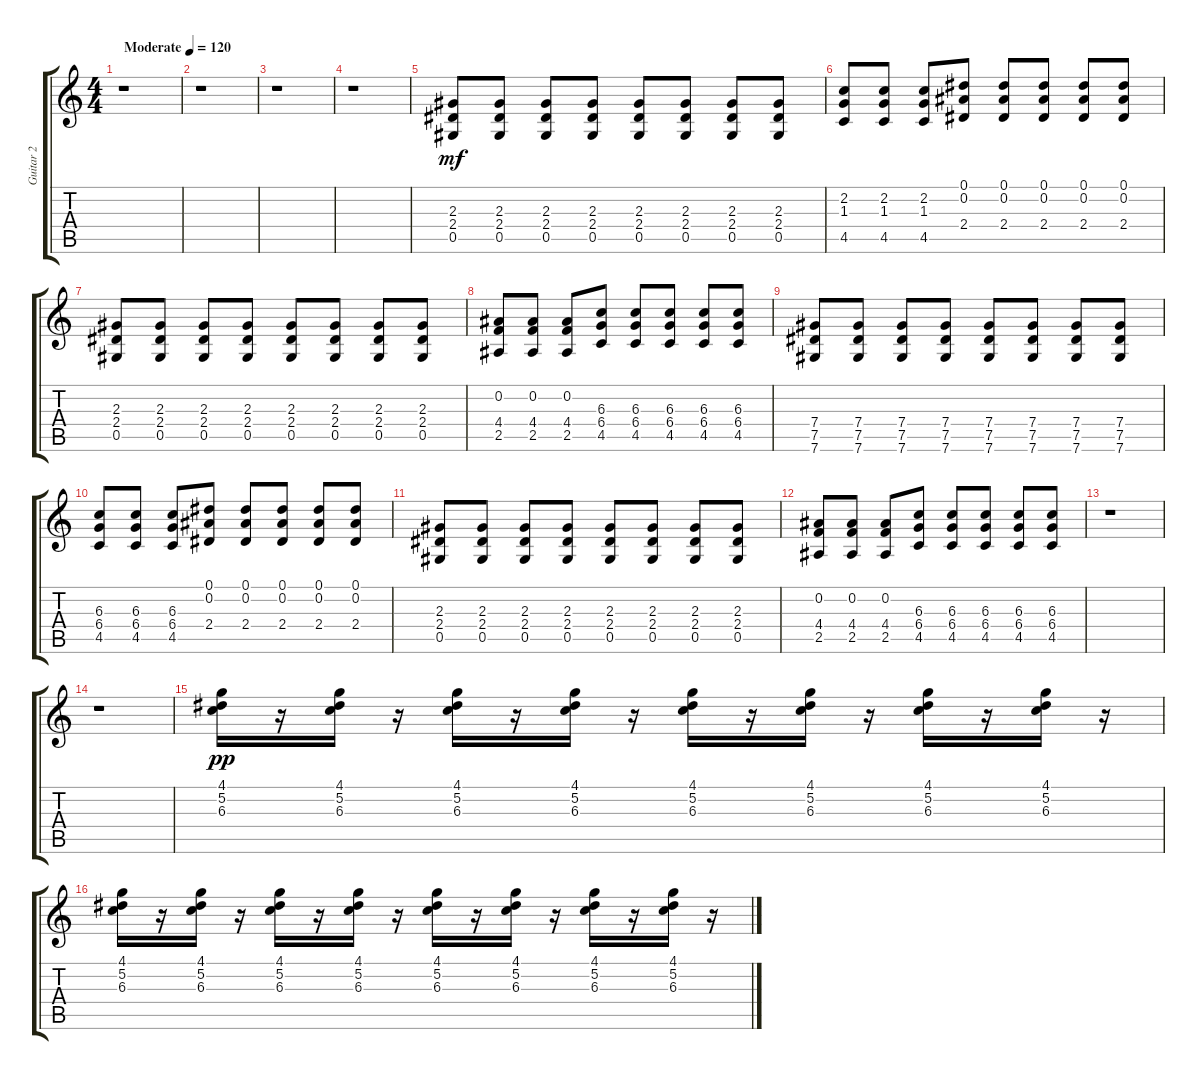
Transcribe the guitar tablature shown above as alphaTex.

\track ("Guitar 2" "Guitar 2") {instrument electricguitarjazz}
\staff {score tabs}
\tuning (Eb4 Bb3 Gb3 Db3 Ab2 Db2) {hide}
\ts (4 4)
\tempo (120 "Moderate")
\clef g2
\ks c
r.1{dy mf instrument electricguitarjazz} |
r.1 |
r.1 |
r.1 |
(2.3 2.4 0.5).8 (2.3 2.4 0.5).8 (2.3 2.4 0.5).8 (2.3 2.4 0.5).8 (2.3 2.4 0.5).8 (2.3 2.4 0.5).8 (2.3 2.4 0.5).8 (2.3 2.4 0.5).8 |
(2.2 1.3 4.5).8 (2.2 1.3 4.5).8 (2.2 1.3 4.5).8 (0.1 0.2 2.4).8 (0.1 0.2 2.4).8 (0.1 0.2 2.4).8 (0.1 0.2 2.4).8 (0.1 0.2 2.4).8 |
(2.3 2.4 0.5).8 (2.3 2.4 0.5).8 (2.3 2.4 0.5).8 (2.3 2.4 0.5).8 (2.3 2.4 0.5).8 (2.3 2.4 0.5).8 (2.3 2.4 0.5).8 (2.3 2.4 0.5).8 |
(0.2 4.4 2.5).8 (0.2 4.4 2.5).8 (0.2 4.4 2.5).8 (6.3 6.4 4.5).8 (6.3 6.4 4.5).8 (6.3 6.4 4.5).8 (6.3 6.4 4.5).8 (6.3 6.4 4.5).8 |
(7.4 7.5 7.6).8 (7.4 7.5 7.6).8 (7.4 7.5 7.6).8 (7.4 7.5 7.6).8 (7.4 7.5 7.6).8 (7.4 7.5 7.6).8 (7.4 7.5 7.6).8 (7.4 7.5 7.6).8 |
(6.3 6.4 4.5).8 (6.3 6.4 4.5).8 (6.3 6.4 4.5).8 (0.1 0.2 2.4).8 (0.1 0.2 2.4).8 (0.1 0.2 2.4).8 (0.1 0.2 2.4).8 (0.1 0.2 2.4).8 |
(2.3 2.4 0.5).8 (2.3 2.4 0.5).8 (2.3 2.4 0.5).8 (2.3 2.4 0.5).8 (2.3 2.4 0.5).8 (2.3 2.4 0.5).8 (2.3 2.4 0.5).8 (2.3 2.4 0.5).8 |
(0.2 4.4 2.5).8 (0.2 4.4 2.5).8 (0.2 4.4 2.5).8 (6.3 6.4 4.5).8 (6.3 6.4 4.5).8 (6.3 6.4 4.5).8 (6.3 6.4 4.5).8 (6.3 6.4 4.5).8 |
r.1 |
r.1 |
(4.1 5.2 6.3).16{dy pp} r.16 (4.1 5.2 6.3).16 r.16 (4.1 5.2 6.3).16 r.16 (4.1 5.2 6.3).16 r.16 (4.1 5.2 6.3).16 r.16 (4.1 5.2 6.3).16 r.16 (4.1 5.2 6.3).16 r.16 (4.1 5.2 6.3).16 r.16 |
(4.1 5.2 6.3).16 r.16 (4.1 5.2 6.3).16 r.16 (4.1 5.2 6.3).16 r.16 (4.1 5.2 6.3).16 r.16 (4.1 5.2 6.3).16 r.16 (4.1 5.2 6.3).16 r.16 (4.1 5.2 6.3).16 r.16 (4.1 5.2 6.3).16 r.16
